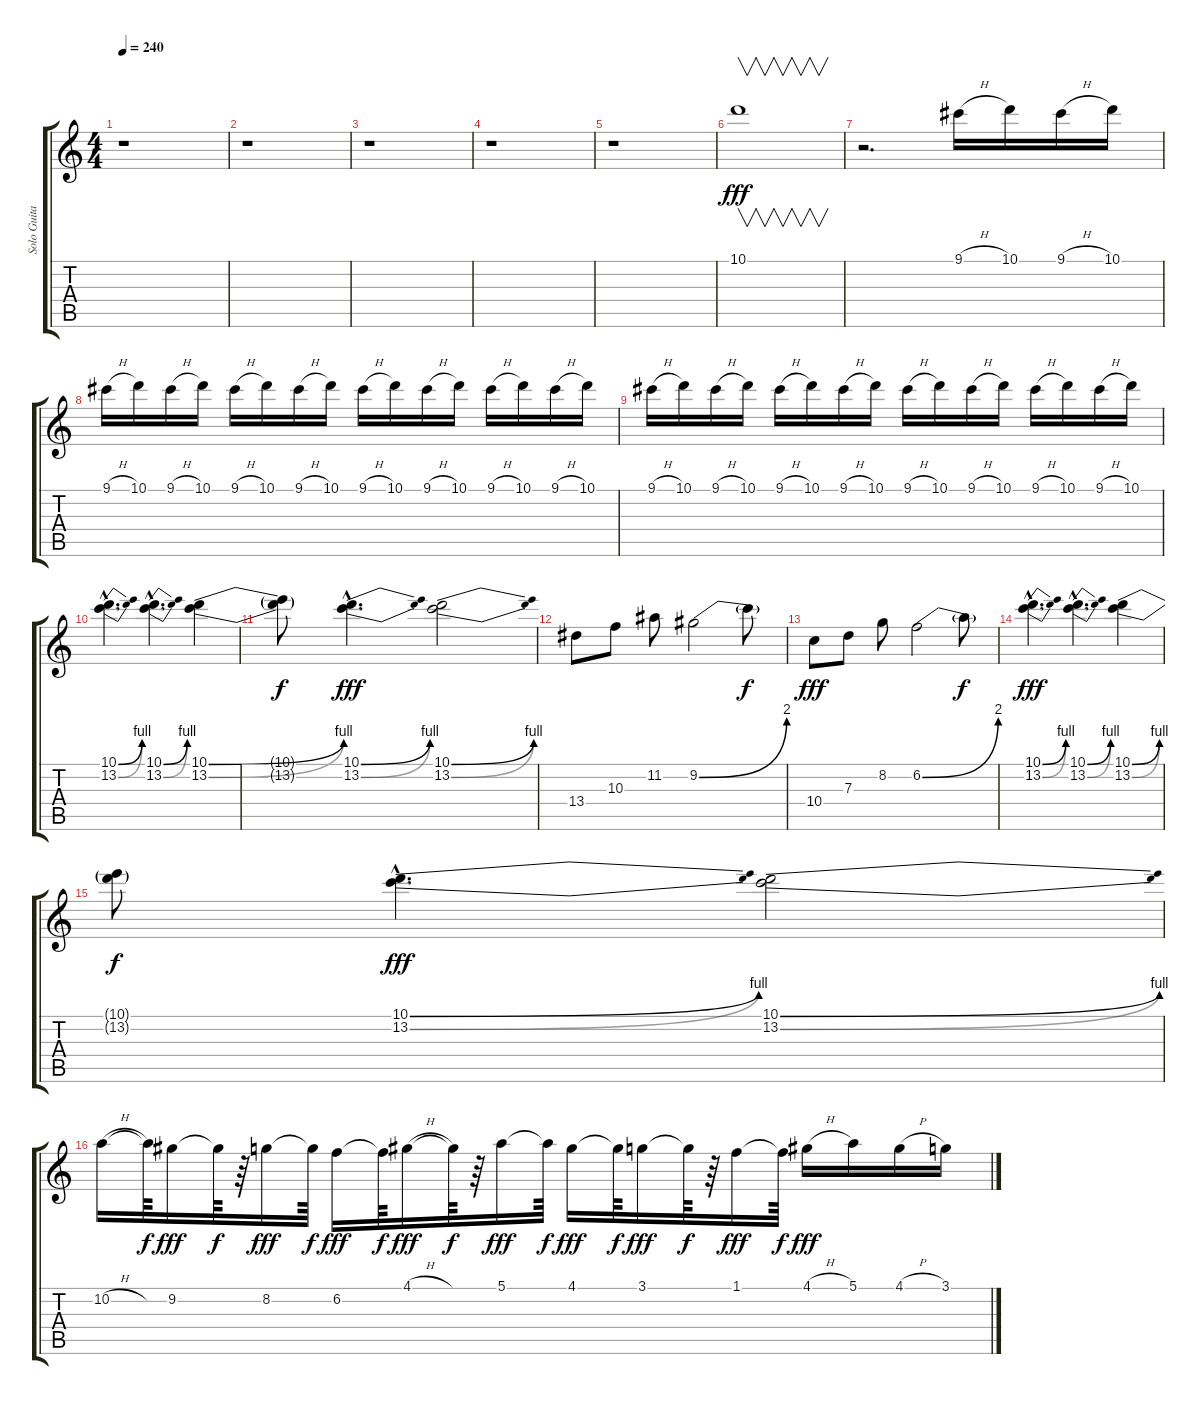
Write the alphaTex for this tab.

\track ("Solo Guitar" "Solo Guita") {instrument distortionguitar}
\staff {score tabs}
\tuning (E4 B3 G3 D3 A2 E2) {hide}
\ts (4 4)
\tempo 240
\clef g2
\ks c
r.1{dy fff} |
r.1 |
r.1 |
r.1 |
r.1 |
10.1.1{v} |
r.2{d} 9.1{h}.16 10.1.16 9.1{h}.16 10.1.16 |
9.1{h}.16 10.1.16 9.1{h}.16 10.1.16 9.1{h}.16 10.1.16 9.1{h}.16 10.1.16 9.1{h}.16 10.1.16 9.1{h}.16 10.1.16 9.1{h}.16 10.1.16 9.1{h}.16 10.1.16 |
9.1{h}.16 10.1.16 9.1{h}.16 10.1.16 9.1{h}.16 10.1.16 9.1{h}.16 10.1.16 9.1{h}.16 10.1.16 9.1{h}.16 10.1.16 9.1{h}.16 10.1.16 9.1{h}.16 10.1.16 |
(10.1{be (bend 0 0 60 4) hac} 13.2{be (bend 0 0 60 4) hac}).4{d} (10.1{be (bend 0 0 60 4) hac} 13.2{be (bend 0 0 60 4) hac}).4{d} (10.1{be (bend 0 0 60 4)} 13.2{be (bend 0 0 60 4)}).4 |
(10.1{t} 13.2{t}).8{dy f} (10.1{be (bend 0 0 60 4) hac} 13.2{be (bend 0 0 60 4) hac}).4{d dy fff} (10.1{be (bend 0 0 60 4)} 13.2{be (bend 0 0 60 4)}).2 |
13.4.8 10.3.8 11.2.8 9.2{be (bend 0 0 60 8)}.2 9.2{t}.8{dy f} |
10.4.8{dy fff} 7.3.8 8.2.8 6.2{be (bend 0 0 60 8)}.2 6.2{t}.8{dy f} |
(10.1{be (bend 0 0 60 4) hac} 13.2{be (bend 0 0 60 4) hac}).4{d dy fff} (10.1{be (bend 0 0 60 4) hac} 13.2{be (bend 0 0 60 4) hac}).4{d} (10.1{be (bend 0 0 60 4)} 13.2{be (bend 0 0 60 4)}).4 |
(10.1{t} 13.2{t}).8{dy f} (10.1{be (bend 0 0 60 4) hac} 13.2{be (bend 0 0 60 4) hac}).4{d dy fff} (10.1{be (bend 0 0 60 4)} 13.2{be (bend 0 0 60 4)}).2 |
10.2{h}.16 10.2{t}.64{dy f} 9.2.16{dy fff} 9.2{t}.64{dy f} r.64 8.2.16{dy fff} 8.2{t}.64{dy f} 6.2.16{dy fff} 6.2{t}.64{dy f} 4.1{h}.16{dy fff} 4.1{t}.64{dy f} r.64 5.1.16{dy fff} 5.1{t}.64{dy f} 4.1.16{dy fff} 4.1{t}.64{dy f} 3.1.16{dy fff} 3.1{t}.64{dy f} r.64 1.1.16{dy fff} 1.1{t}.64{dy f} 4.1{h}.16{dy fff} 5.1.16 4.1{h}.16 3.1.16
